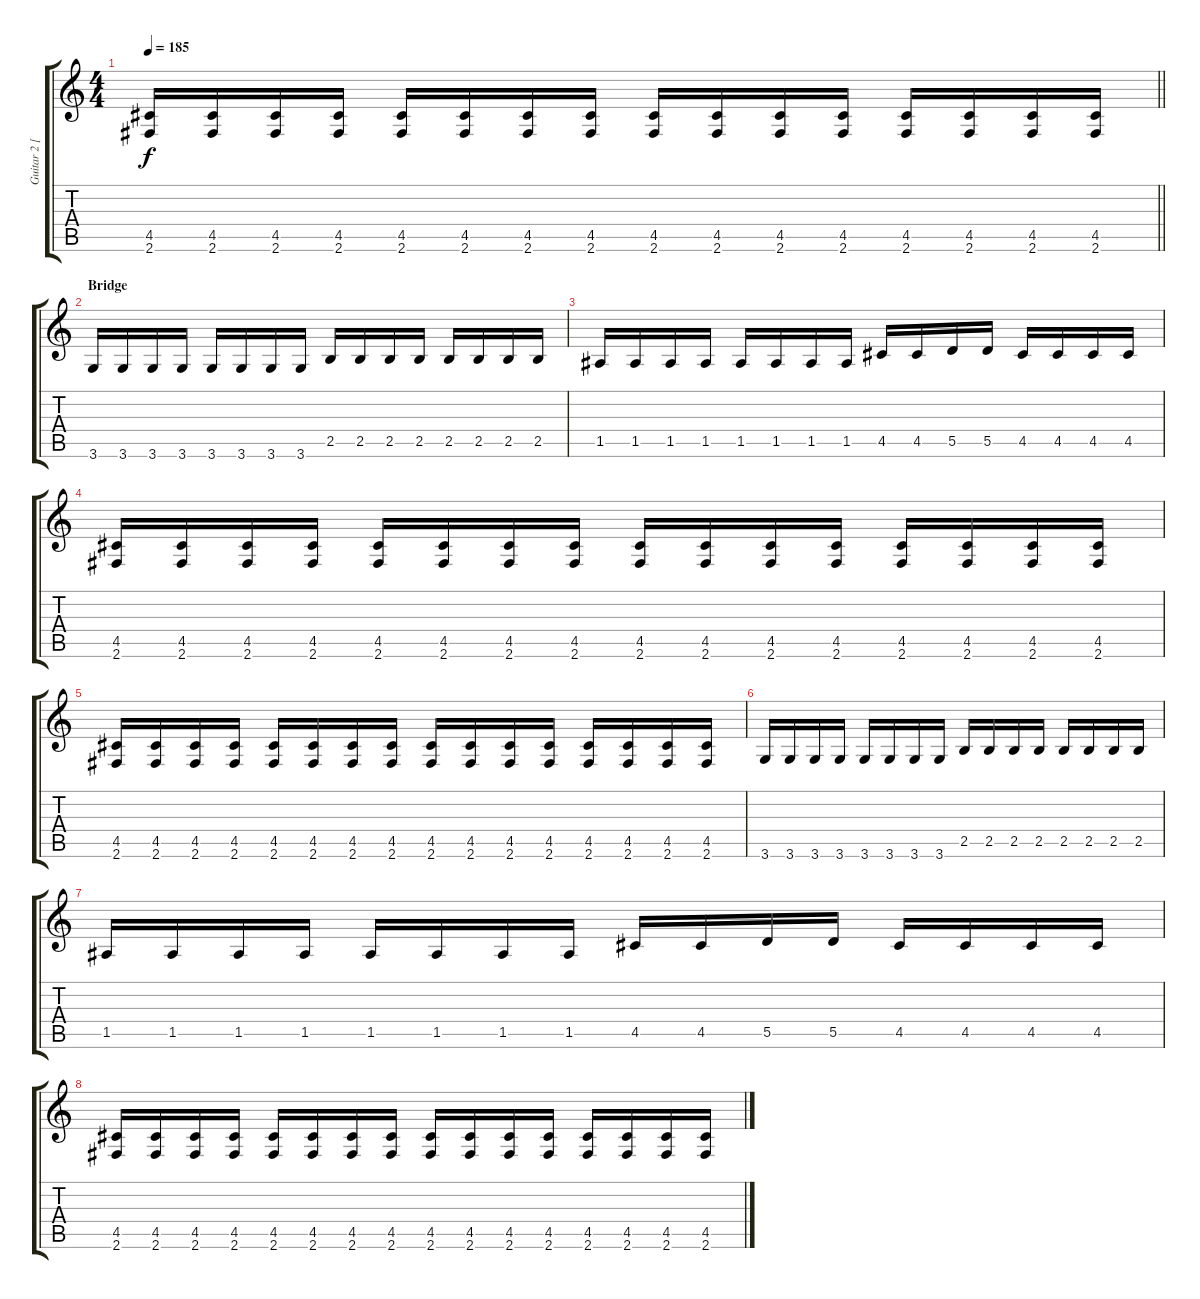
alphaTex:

\track ("Guitar 2 [Right]" "Guitar 2 [") {instrument overdrivenguitar}
\staff {score tabs}
\tuning (E4 B3 G3 D3 A2 E2) {hide}
\ts (4 4)
\tempo 185
\clef g2
\barLineRight lightlight
\ks c
(4.5 2.6).16{dy f} (4.5 2.6).16 (4.5 2.6).16 (4.5 2.6).16 (4.5 2.6).16 (4.5 2.6).16 (4.5 2.6).16 (4.5 2.6).16 (4.5 2.6).16 (4.5 2.6).16 (4.5 2.6).16 (4.5 2.6).16 (4.5 2.6).16 (4.5 2.6).16 (4.5 2.6).16 (4.5 2.6).16 |
\section ("" "Bridge")
3.6.16 3.6.16 3.6.16 3.6.16 3.6.16 3.6.16 3.6.16 3.6.16 2.5.16 2.5.16 2.5.16 2.5.16 2.5.16 2.5.16 2.5.16 2.5.16 |
1.5.16 1.5.16 1.5.16 1.5.16 1.5.16 1.5.16 1.5.16 1.5.16 4.5.16 4.5.16 5.5.16 5.5.16 4.5.16 4.5.16 4.5.16 4.5.16 |
(4.5 2.6).16 (4.5 2.6).16 (4.5 2.6).16 (4.5 2.6).16 (4.5 2.6).16 (4.5 2.6).16 (4.5 2.6).16 (4.5 2.6).16 (4.5 2.6).16 (4.5 2.6).16 (4.5 2.6).16 (4.5 2.6).16 (4.5 2.6).16 (4.5 2.6).16 (4.5 2.6).16 (4.5 2.6).16 |
(4.5 2.6).16 (4.5 2.6).16 (4.5 2.6).16 (4.5 2.6).16 (4.5 2.6).16 (4.5 2.6).16 (4.5 2.6).16 (4.5 2.6).16 (4.5 2.6).16 (4.5 2.6).16 (4.5 2.6).16 (4.5 2.6).16 (4.5 2.6).16 (4.5 2.6).16 (4.5 2.6).16 (4.5 2.6).16 |
3.6.16 3.6.16 3.6.16 3.6.16 3.6.16 3.6.16 3.6.16 3.6.16 2.5.16 2.5.16 2.5.16 2.5.16 2.5.16 2.5.16 2.5.16 2.5.16 |
1.5.16 1.5.16 1.5.16 1.5.16 1.5.16 1.5.16 1.5.16 1.5.16 4.5.16 4.5.16 5.5.16 5.5.16 4.5.16 4.5.16 4.5.16 4.5.16 |
(4.5 2.6).16 (4.5 2.6).16 (4.5 2.6).16 (4.5 2.6).16 (4.5 2.6).16 (4.5 2.6).16 (4.5 2.6).16 (4.5 2.6).16 (4.5 2.6).16 (4.5 2.6).16 (4.5 2.6).16 (4.5 2.6).16 (4.5 2.6).16 (4.5 2.6).16 (4.5 2.6).16 (4.5 2.6).16
